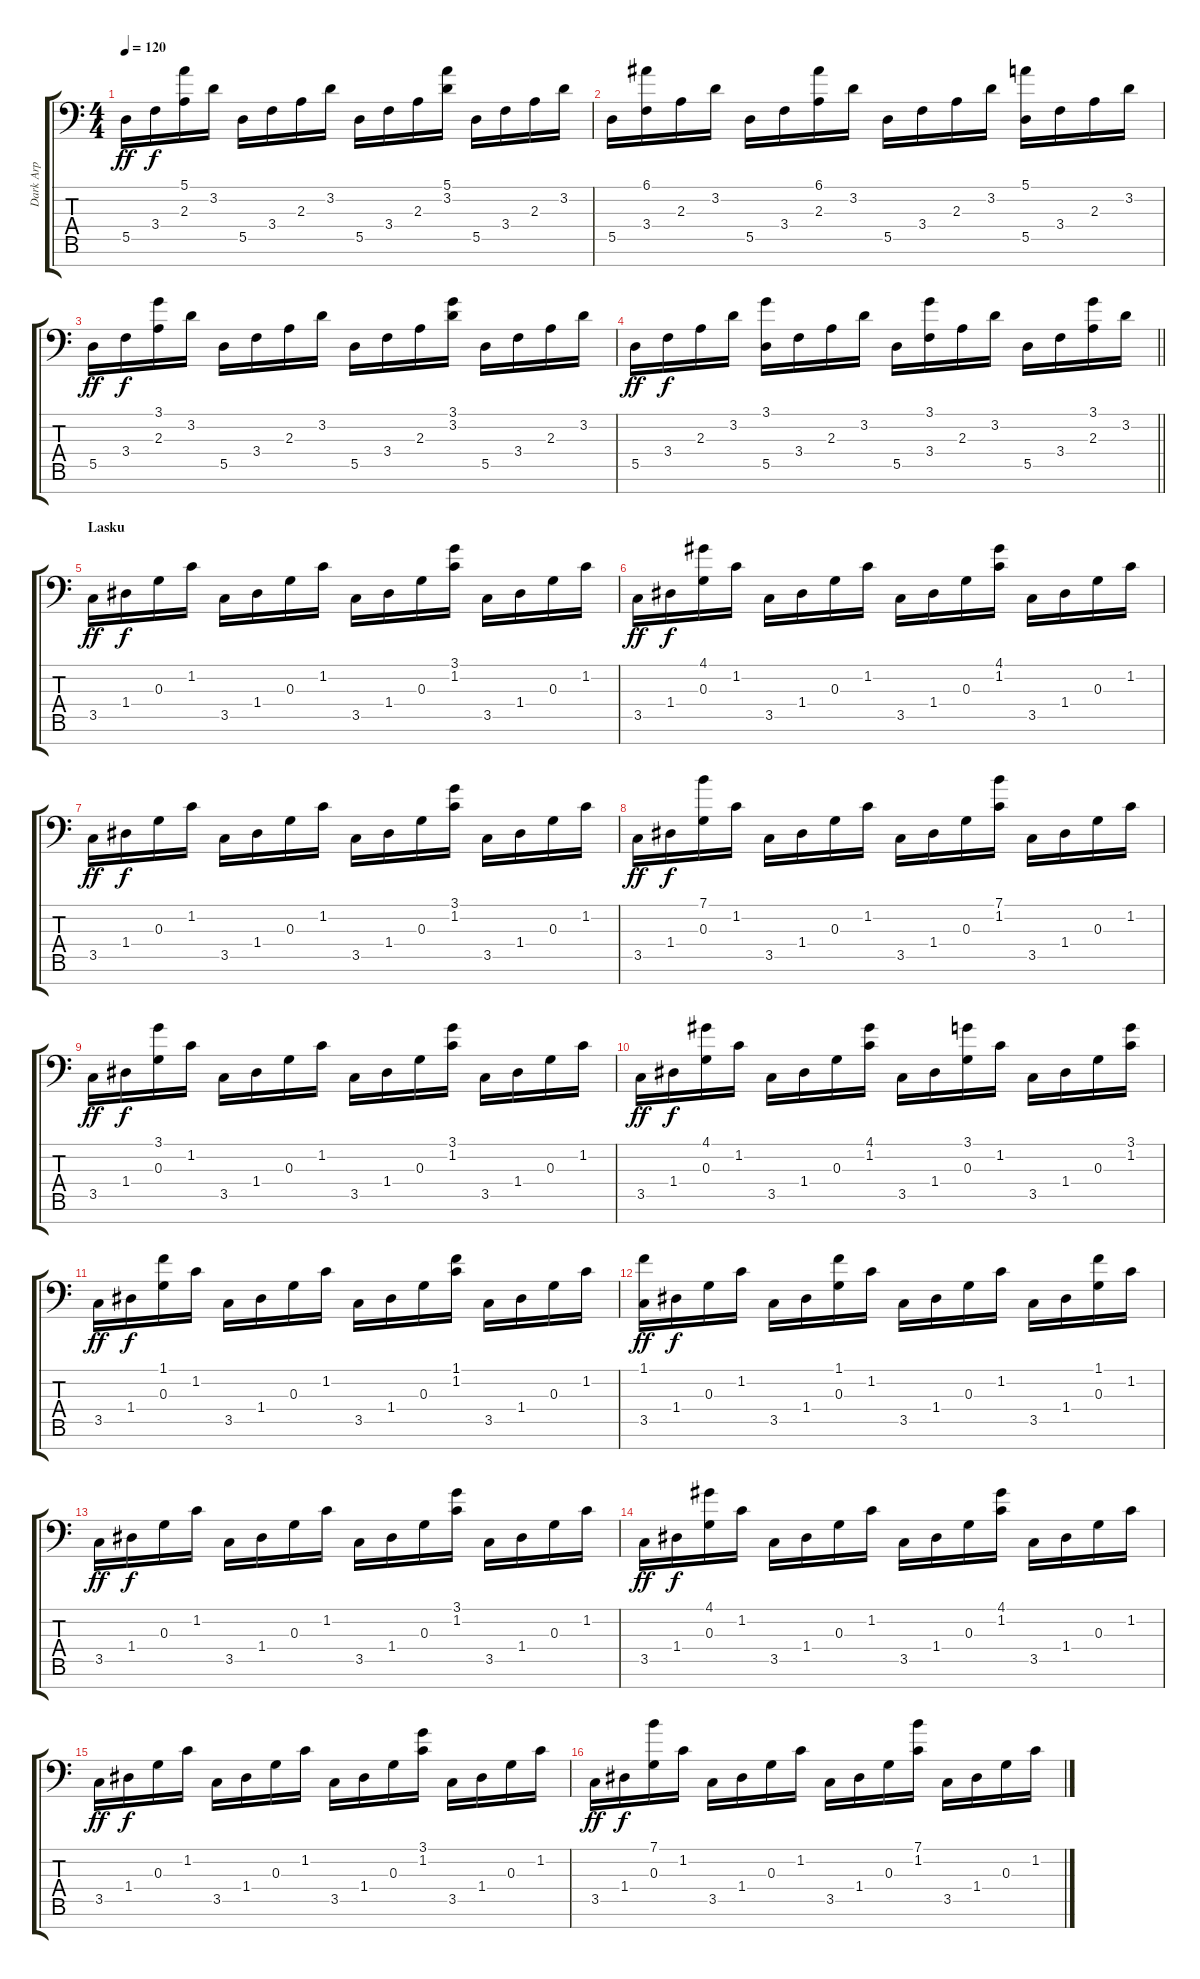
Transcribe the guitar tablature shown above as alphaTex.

\track ("Dark Arp" "Dark Arp") {instrument lead8bassandlead}
\staff {score tabs}
\tuning (E4 B3 G3 D3 A2 E2 C-1) {hide}
\ts (4 4)
\tempo 120
\clef f4
\ks c
5.5.16{dy ff} 3.4.16{dy f} (5.1 2.3).16 3.2.16 5.5.16 3.4.16 2.3.16 3.2.16 5.5.16 3.4.16 2.3.16 (5.1 3.2).16 5.5.16 3.4.16 2.3.16 3.2.16 |
5.5.16 (6.1 3.4).16 2.3.16 3.2.16 5.5.16 3.4.16 (6.1 2.3).16 3.2.16 5.5.16 3.4.16 2.3.16 3.2.16 (5.1 5.5).16 3.4.16 2.3.16 3.2.16 |
5.5.16{dy ff} 3.4.16{dy f} (3.1 2.3).16 3.2.16 5.5.16 3.4.16 2.3.16 3.2.16 5.5.16 3.4.16 2.3.16 (3.1 3.2).16 5.5.16 3.4.16 2.3.16 3.2.16 |
\barLineRight lightlight
5.5.16{dy ff} 3.4.16{dy f} 2.3.16 3.2.16 (3.1 5.5).16 3.4.16 2.3.16 3.2.16 5.5.16 (3.1 3.4).16 2.3.16 3.2.16 5.5.16 3.4.16 (3.1 2.3).16 3.2.16 |
\section ("" "Lasku")
3.5.16{dy ff} 1.4.16{dy f} 0.3.16 1.2.16 3.5.16 1.4.16 0.3.16 1.2.16 3.5.16 1.4.16 0.3.16 (3.1 1.2).16 3.5.16 1.4.16 0.3.16 1.2.16 |
3.5.16{dy ff} 1.4.16{dy f} (4.1 0.3).16 1.2.16 3.5.16 1.4.16 0.3.16 1.2.16 3.5.16 1.4.16 0.3.16 (4.1 1.2).16 3.5.16 1.4.16 0.3.16 1.2.16 |
3.5.16{dy ff} 1.4.16{dy f} 0.3.16 1.2.16 3.5.16 1.4.16 0.3.16 1.2.16 3.5.16 1.4.16 0.3.16 (3.1 1.2).16 3.5.16 1.4.16 0.3.16 1.2.16 |
3.5.16{dy ff} 1.4.16{dy f} (7.1 0.3).16 1.2.16 3.5.16 1.4.16 0.3.16 1.2.16 3.5.16 1.4.16 0.3.16 (7.1 1.2).16 3.5.16 1.4.16 0.3.16 1.2.16 |
3.5.16{dy ff} 1.4.16{dy f} (3.1 0.3).16 1.2.16 3.5.16 1.4.16 0.3.16 1.2.16 3.5.16 1.4.16 0.3.16 (3.1 1.2).16 3.5.16 1.4.16 0.3.16 1.2.16 |
3.5.16{dy ff} 1.4.16{dy f} (4.1 0.3).16 1.2.16 3.5.16 1.4.16 0.3.16 (4.1 1.2).16 3.5.16 1.4.16 (3.1 0.3).16 1.2.16 3.5.16 1.4.16 0.3.16 (3.1 1.2).16 |
3.5.16{dy ff} 1.4.16{dy f} (1.1 0.3).16 1.2.16 3.5.16 1.4.16 0.3.16 1.2.16 3.5.16 1.4.16 0.3.16 (1.1 1.2).16 3.5.16 1.4.16 0.3.16 1.2.16 |
(1.1 3.5).16{dy ff} 1.4.16{dy f} 0.3.16 1.2.16 3.5.16 1.4.16 (1.1 0.3).16 1.2.16 3.5.16 1.4.16 0.3.16 1.2.16 3.5.16 1.4.16 (1.1 0.3).16 1.2.16 |
3.5.16{dy ff} 1.4.16{dy f} 0.3.16 1.2.16 3.5.16 1.4.16 0.3.16 1.2.16 3.5.16 1.4.16 0.3.16 (3.1 1.2).16 3.5.16 1.4.16 0.3.16 1.2.16 |
3.5.16{dy ff} 1.4.16{dy f} (4.1 0.3).16 1.2.16 3.5.16 1.4.16 0.3.16 1.2.16 3.5.16 1.4.16 0.3.16 (4.1 1.2).16 3.5.16 1.4.16 0.3.16 1.2.16 |
3.5.16{dy ff} 1.4.16{dy f} 0.3.16 1.2.16 3.5.16 1.4.16 0.3.16 1.2.16 3.5.16 1.4.16 0.3.16 (3.1 1.2).16 3.5.16 1.4.16 0.3.16 1.2.16 |
3.5.16{dy ff} 1.4.16{dy f} (7.1 0.3).16 1.2.16 3.5.16 1.4.16 0.3.16 1.2.16 3.5.16 1.4.16 0.3.16 (7.1 1.2).16 3.5.16 1.4.16 0.3.16 1.2.16
